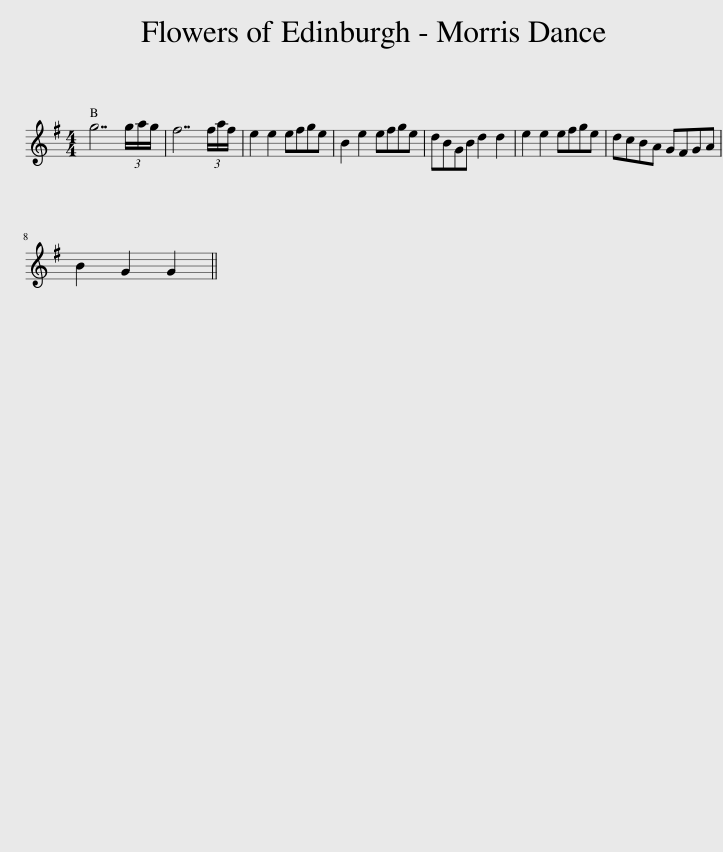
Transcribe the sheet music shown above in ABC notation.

X:1
L:1/8
M:4/4
I:linebreak $
K:G
V:1 treble
V:1
 g7 (3g/a/g/ | f7 (3f/a/f/ | e2 e2 efge | B2 e2 efge | dBGB d2 d2 | %5
 e2 e2 efge | dcBA GFGA |$ B2 G2 G2 || %8
